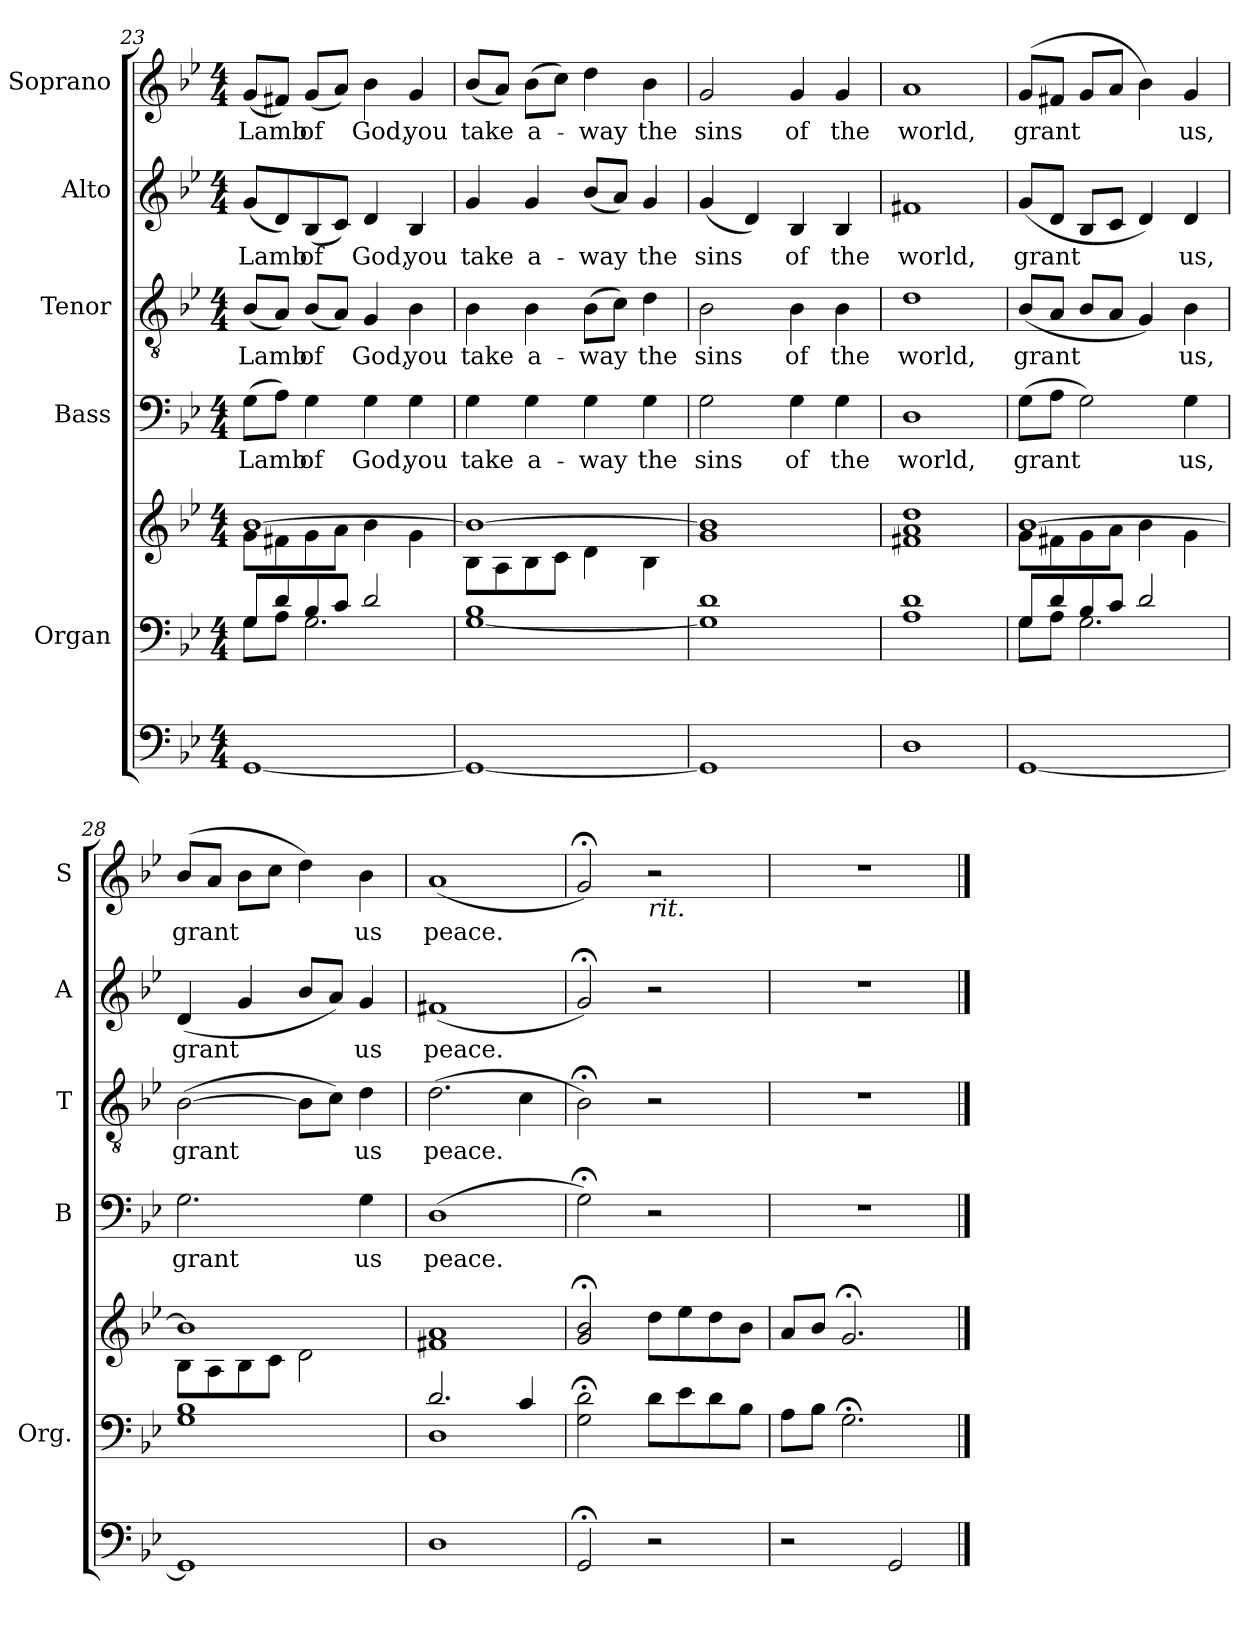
**kern	**kern	**kern	**kern	**text	**kern	**text	**kern	**text	**kern	**text
*part6	*part5	*part5	*part4	*part4	*part3	*part3	*part2	*part2	*part1	*part1
*staff7	*staff6	*staff5	*staff4	*staff4	*staff3	*staff3	*staff2	*staff2	*staff1	*staff1
*	*I"Organ	*	*I"Bass	*	*I"Tenor	*	*I"Alto	*	*I"Soprano	*
*	*I'Org.	*	*I'B	*	*I'T	*	*I'A	*	*I'S	*
*clefF4	*clefF4	*clefG2	*clefF4	*	*clefGv2	*	*clefG2	*	*clefG2	*
*k[b-e-]	*k[b-e-]	*k[b-e-]	*k[b-e-]	*	*k[b-e-]	*	*k[b-e-]	*	*k[b-e-]	*
*g:	*g:	*g:	*g:	*	*g:	*	*g:	*	*g:	*
*M4/4	*M4/4	*M4/4	*M4/4	*	*M4/4	*	*M4/4	*	*M4/4	*
=23	=23	=23	=23	=23	=23	=23	=23	=23	=23	=23
*	*^	*^	*	*	*	*	*	*	*	*
!	!	!	!	!	!	!LO:LY:b	!	!LO:LY:b	!	!LO:LY:b	!	!LO:LY:b
[1GG	8G/L	8G\L	[>1b-	8g\L	(>8G\L	Lamb	(<8B-/L	Lamb	(<8g/L	Lamb	(<8g/L	Lamb
.	8d/	8A\J	.	8f#X\	8A\J)	.	8A/J)	.	8d/)	.	8f#X/J)	.
!	!	!	!	!	!	!LO:LY:b	!	!LO:LY:b	!	!LO:LY:b	!	!LO:LY:b
.	8B-/	2.G\	.	8g\	4G\	of	(<8B-/L	of	(<8B-/	of	(<8g/L	of
.	8c/J	.	.	8a\J	.	.	8A/J)	.	8c/J)	.	8a/J)	.
!	!	!	!	!	!	!LO:LY:b	!	!LO:LY:b	!	!LO:LY:b	!	!LO:LY:b
.	2d/	.	.	4b-\	4G\	God,	4G/	God,	4d/	God,	4b-\	God,
!	!	!	!	!	!	!LO:LY:b	!	!LO:LY:b	!	!LO:LY:b	!	!LO:LY:b
.	.	.	.	4g\	4G\	you	4B-\	you	4B-/	you	4g/	you
!!LO:LB:g=z
=24	=24	=24	=24	=24	=24	=24	=24	=24	=24	=24	=24	=24
!	!	!	!	!	!	!LO:LY:b	!	!LO:LY:b	!	!LO:LY:b	!	!LO:LY:b
1GG_	1B-	[<1G	1b-_	8B-\L	4G\	take	4B-\	take	4g/	take	(<8b-/L	take
.	.	.	.	8A\	.	.	.	.	.	.	8a/J)	.
!	!	!	!	!	!	!LO:LY:b	!	!LO:LY:b	!	!LO:LY:b	!	!LO:LY:b
.	.	.	.	8B-\	4G\	a-	4B-\	a-	4g/	a-	(>8b-\L	a-
.	.	.	.	8c\J	.	.	.	.	.	.	8cc\J)	.
!	!	!	!	!	!	!LO:LY:b	!	!LO:LY:b	!	!LO:LY:b	!	!LO:LY:b
.	.	.	.	4d\	4G\	-way	(>8B-\L	-way	(<8b-/L	-way	4dd\	-way
.	.	.	.	.	.	.	8c\J)	.	8a/J)	.	.	.
!	!	!	!	!	!	!LO:LY:b	!	!LO:LY:b	!	!LO:LY:b	!	!LO:LY:b
.	.	.	.	4B-\	4G\	the	4d\	the	4g/	the	4b-\	the
=25	=25	=25	=25	=25	=25	=25	=25	=25	=25	=25	=25	=25
!	!	!	!	!	!	!LO:LY:b	!	!LO:LY:b	!	!LO:LY:b	!	!LO:LY:b
1GG]	1d	1G]	1b-]	1g	2G\	sins	2B-\	sins	(<4g/	sins	2g/	sins
.	.	.	.	.	.	.	.	.	4d/)	.	.	.
!	!	!	!	!	!	!LO:LY:b	!	!LO:LY:b	!	!LO:LY:b	!	!LO:LY:b
.	.	.	.	.	4G\	of	4B-\	of	4B-/	of	4g/	of
!	!	!	!	!	!	!LO:LY:b	!	!LO:LY:b	!	!LO:LY:b	!	!LO:LY:b
.	.	.	.	.	4G\	the	4B-\	the	4B-/	the	4g/	the
*	*	*	*v	*v	*	*	*	*	*	*	*	*
=26	=26	=26	=26	=26	=26	=26	=26	=26	=26	=26	=26
!	!	!	!	!	!LO:LY:b	!	!LO:LY:b	!	!LO:LY:b	!	!LO:LY:b
1D	1d	1A	1f#X 1a 1dd	1D	world,	1d	world,	1f#X	world,	1a	world,
=27	=27	=27	=27	=27	=27	=27	=27	=27	=27	=27	=27
*	*	*	*^	*	*	*	*	*	*	*	*
!	!	!	!	!	!	!LO:LY:b	!	!LO:LY:b	!	!LO:LY:b	!	!LO:LY:b
[1GG	8G/L	8G\L	[>1b-	8g\L	(>8G\L	grant	(<8B-/L	grant	(<8g/L	grant	(>8g/L	grant
.	8d/	8A\J	.	8f#X\	8A\J	.	8A/J	.	8d/J	.	8f#X/J	.
.	8B-/	2.G\	.	8g\	2G\)	.	8B-/L	.	8B-/L	.	8g/L	.
.	8c/J	.	.	8a\J	.	.	8A/J	.	8c/J	.	8a/J	.
.	2d/	.	.	4b-\	.	.	4G/)	.	4d/)	.	4b-\)	.
!	!	!	!	!	!	!LO:LY:b	!	!LO:LY:b	!	!LO:LY:b	!	!LO:LY:b
.	.	.	.	4g\	4G\	us,	4B-\	us,	4d/	us,	4g/	us,
=28	=28	=28	=28	=28	=28	=28	=28	=28	=28	=28	=28	=28
!	!	!	!	!	!	!LO:LY:b	!	!LO:LY:b	!	!LO:LY:b	!	!LO:LY:b
1GG]	1B-	1G	1b-]	8B-\L	2.G\	grant	(>[2B-\	grant	(<4d/	grant	(>8b-/L	grant
.	.	.	.	8A\	.	.	.	.	.	.	8a/J	.
.	.	.	.	8B-\	.	.	.	.	4g/	.	8b-\L	.
.	.	.	.	8c\J	.	.	.	.	.	.	8cc\J	.
.	.	.	.	2d\	.	.	8B-\L]	.	8b-/L	.	4dd\)	.
.	.	.	.	.	.	.	8c\J)	.	8a/J)	.	.	.
!	!	!	!	!	!	!LO:LY:b	!	!LO:LY:b	!	!LO:LY:b	!	!LO:LY:b
.	.	.	.	.	4G\	us	4d\	us	4g/	us	4b-\	us
=29	=29	=29	=29	=29	=29	=29	=29	=29	=29	=29	=29	=29
!	!	!	!	!	!	!LO:LY:b	!	!LO:LY:b	!	!LO:LY:b	!	!LO:LY:b
1D	2.d/	1D	1a	1f#X	(>1D	peace.	(>2.d\	peace.	(<1f#X	peace.	(<1a	peace.
.	4c/	.	.	.	.	.	4c\	.	.	.	.	.
*	*v	*v	*	*	*	*	*	*	*	*	*	*
*	*	*v	*v	*	*	*	*	*	*	*	*
=30	=30	=30	=30	=30	=30	=30	=30	=30	=30	=30
2GG;</	2G\;< 2d\;<	2g/;< 2b-/;<	2G;<\)	.	2B-;<\)	.	2g;</)	.	2g;</)	.
!	!	!	!	!	!	!	!	!	!LO:TX:b:i:t=rit.	!
2r	8d\L	8dd\L	2r	.	2r	.	2r	.	2r	.
.	8e-\	8ee-\	.	.	.	.	.	.	.	.
.	8d\	8dd\	.	.	.	.	.	.	.	.
.	8B-\J	8b-\J	.	.	.	.	.	.	.	.
=31	=31	=31	=31	=31	=31	=31	=31	=31	=31	=31
2r	8A\L	8a/L	1r	.	1r	.	1r	.	1r	.
.	8B-\J	8b-/J	.	.	.	.	.	.	.	.
.	2.G;<\	2.g;</	.	.	.	.	.	.	.	.
2GG/	.	.	.	.	.	.	.	.	.	.
==	==	==	==	==	==	==	==	==	==	==
*-	*-	*-	*-	*-	*-	*-	*-	*-	*-	*-
